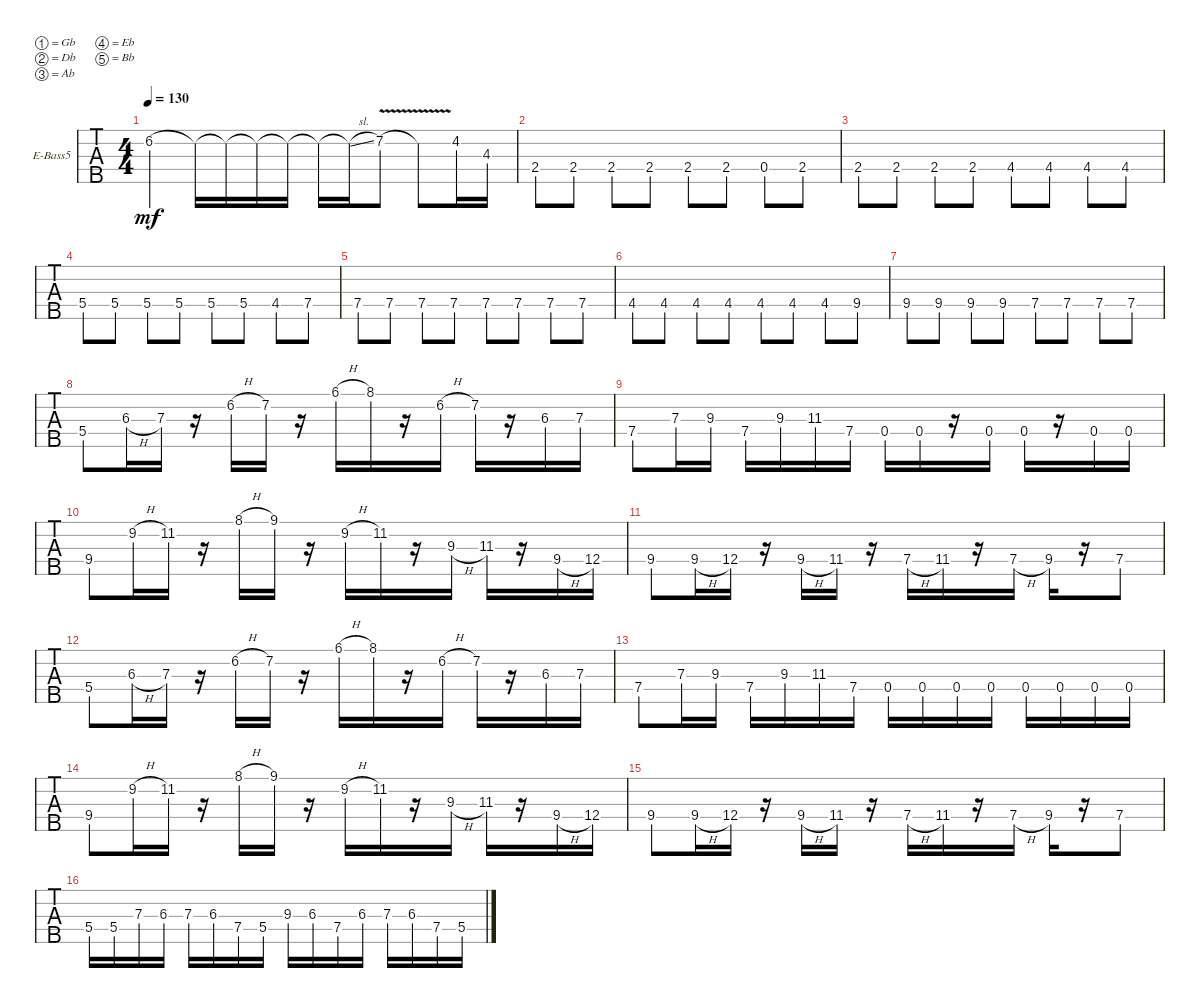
\defaultSystemsLayout 4
\bracketExtendMode groupsimilarinstruments
\firstSystemTrackNameOrientation horizontal
\otherSystemsTrackNameOrientation horizontal
\track ("Electric Bass" "E-Bass5") {instrument electricbassfinger}
\staff {tabs}
\tuning (Gb2 Db2 Ab1 Eb1 Bb0)
\ts (4 4)
\tempo 130
\clef f4
\ks c
6.2.4{dy mf} 6.2{t}.16 6.2{t}.16 6.2{t}.16 6.2{t}.16 6.2{t}.16 6.2{sl t}.16 7.2{v}.8 7.2{t}.8 4.2.16 4.3.16 |
2.4.8 2.4.8 2.4.8 2.4.8 2.4.8 2.4.8 0.4.8 2.4.8 |
2.4.8 2.4.8 2.4.8 2.4.8 4.4.8 4.4.8 4.4.8 4.4.8 |
5.4.8 5.4.8 5.4.8 5.4.8 5.4.8 5.4.8 4.4.8 7.4.8 |
7.4.8 7.4.8 7.4.8 7.4.8 7.4.8 7.4.8 7.4.8 7.4.8 |
4.4.8 4.4.8 4.4.8 4.4.8 4.4.8 4.4.8 4.4.8 9.4.8 |
9.4.8 9.4.8 9.4.8 9.4.8 7.4.8 7.4.8 7.4.8 7.4.8 |
5.4.8 6.3{h}.16 7.3.16 r.16 6.2{h}.16 7.2.16 r.16 6.1{h}.16 8.1.16 r.16 6.2{h}.16 7.2.16 r.16 6.3.16 7.3.16 |
7.4.8 7.3.16 9.3.16 7.4.16 9.3.16 11.3.16 7.4.16 0.4.16 0.4.16 r.16 0.4.16 0.4.16 r.16 0.4.16 0.4.16 |
9.4.8 9.2{h}.16 11.2.16 r.16 8.1{h}.16 9.1.16 r.16 9.2{h}.16 11.2.16 r.16 9.3{h}.16 11.3.16 r.16 9.4{h}.16 12.4.16 |
9.4.8 9.4{h}.16 12.4.16 r.16 9.4{h}.16 11.4.16 r.16 7.4{h}.16 11.4.16 r.16 7.4{h}.16 9.4.16 r.16 7.4.8 |
5.4.8 6.3{h}.16 7.3.16 r.16 6.2{h}.16 7.2.16 r.16 6.1{h}.16 8.1.16 r.16 6.2{h}.16 7.2.16 r.16 6.3.16 7.3.16 |
7.4.8 7.3.16 9.3.16 7.4.16 9.3.16 11.3.16 7.4.16 0.4.16 0.4.16 0.4.16 0.4.16 0.4.16 0.4.16 0.4.16 0.4.16 |
9.4.8 9.2{h}.16 11.2.16 r.16 8.1{h}.16 9.1.16 r.16 9.2{h}.16 11.2.16 r.16 9.3{h}.16 11.3.16 r.16 9.4{h}.16 12.4.16 |
9.4.8 9.4{h}.16 12.4.16 r.16 9.4{h}.16 11.4.16 r.16 7.4{h}.16 11.4.16 r.16 7.4{h}.16 9.4.16 r.16 7.4.8 |
5.4.16 5.4.16 7.3.16 6.3.16 7.3.16 6.3.16 7.4.16 5.4.16 9.3.16 6.3.16 7.4.16 6.3.16 7.3.16 6.3.16 7.4.16 5.4.16
